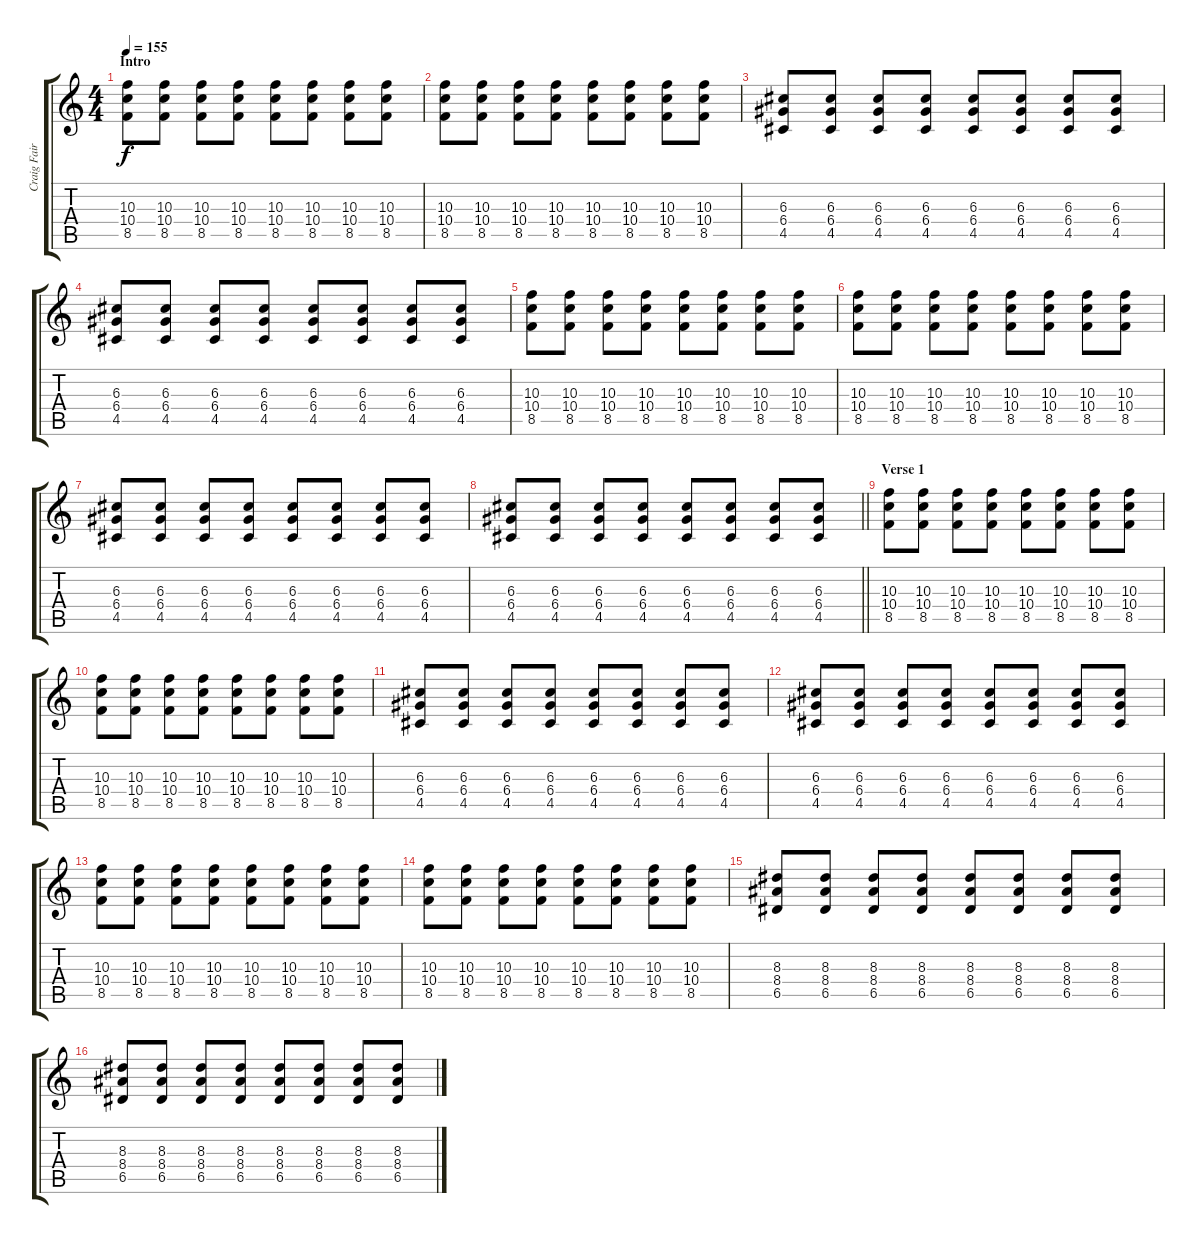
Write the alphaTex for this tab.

\track ("Craig Fairbaugh Guitar 1" "Craig Fair") {mute instrument overdrivenguitar}
\staff {score tabs}
\tuning (E4 B3 G3 D3 A2 E2) {hide}
\ts (4 4)
\section ("" "Intro")
\tempo 155
\clef g2
\ks c
(10.3 10.4 8.5).8{dy f instrument overdrivenguitar} (10.3 10.4 8.5).8 (10.3 10.4 8.5).8 (10.3 10.4 8.5).8 (10.3 10.4 8.5).8 (10.3 10.4 8.5).8 (10.3 10.4 8.5).8 (10.3 10.4 8.5).8 |
(10.3 10.4 8.5).8 (10.3 10.4 8.5).8 (10.3 10.4 8.5).8 (10.3 10.4 8.5).8 (10.3 10.4 8.5).8 (10.3 10.4 8.5).8 (10.3 10.4 8.5).8 (10.3 10.4 8.5).8 |
(6.3 6.4 4.5).8 (6.3 6.4 4.5).8 (6.3 6.4 4.5).8 (6.3 6.4 4.5).8 (6.3 6.4 4.5).8 (6.3 6.4 4.5).8 (6.3 6.4 4.5).8 (6.3 6.4 4.5).8 |
(6.3 6.4 4.5).8 (6.3 6.4 4.5).8 (6.3 6.4 4.5).8 (6.3 6.4 4.5).8 (6.3 6.4 4.5).8 (6.3 6.4 4.5).8 (6.3 6.4 4.5).8 (6.3 6.4 4.5).8 |
(10.3 10.4 8.5).8 (10.3 10.4 8.5).8 (10.3 10.4 8.5).8 (10.3 10.4 8.5).8 (10.3 10.4 8.5).8 (10.3 10.4 8.5).8 (10.3 10.4 8.5).8 (10.3 10.4 8.5).8 |
(10.3 10.4 8.5).8 (10.3 10.4 8.5).8 (10.3 10.4 8.5).8 (10.3 10.4 8.5).8 (10.3 10.4 8.5).8 (10.3 10.4 8.5).8 (10.3 10.4 8.5).8 (10.3 10.4 8.5).8 |
(6.3 6.4 4.5).8 (6.3 6.4 4.5).8 (6.3 6.4 4.5).8 (6.3 6.4 4.5).8 (6.3 6.4 4.5).8 (6.3 6.4 4.5).8 (6.3 6.4 4.5).8 (6.3 6.4 4.5).8 |
\barLineRight lightlight
(6.3 6.4 4.5).8 (6.3 6.4 4.5).8 (6.3 6.4 4.5).8 (6.3 6.4 4.5).8 (6.3 6.4 4.5).8 (6.3 6.4 4.5).8 (6.3 6.4 4.5).8 (6.3 6.4 4.5).8 |
\section ("" "Verse 1")
(10.3 10.4 8.5).8 (10.3 10.4 8.5).8 (10.3 10.4 8.5).8 (10.3 10.4 8.5).8 (10.3 10.4 8.5).8 (10.3 10.4 8.5).8 (10.3 10.4 8.5).8 (10.3 10.4 8.5).8 |
(10.3 10.4 8.5).8 (10.3 10.4 8.5).8 (10.3 10.4 8.5).8 (10.3 10.4 8.5).8 (10.3 10.4 8.5).8 (10.3 10.4 8.5).8 (10.3 10.4 8.5).8 (10.3 10.4 8.5).8 |
(6.3 6.4 4.5).8 (6.3 6.4 4.5).8 (6.3 6.4 4.5).8 (6.3 6.4 4.5).8 (6.3 6.4 4.5).8 (6.3 6.4 4.5).8 (6.3 6.4 4.5).8 (6.3 6.4 4.5).8 |
(6.3 6.4 4.5).8 (6.3 6.4 4.5).8 (6.3 6.4 4.5).8 (6.3 6.4 4.5).8 (6.3 6.4 4.5).8 (6.3 6.4 4.5).8 (6.3 6.4 4.5).8 (6.3 6.4 4.5).8 |
(10.3 10.4 8.5).8 (10.3 10.4 8.5).8 (10.3 10.4 8.5).8 (10.3 10.4 8.5).8 (10.3 10.4 8.5).8 (10.3 10.4 8.5).8 (10.3 10.4 8.5).8 (10.3 10.4 8.5).8 |
(10.3 10.4 8.5).8 (10.3 10.4 8.5).8 (10.3 10.4 8.5).8 (10.3 10.4 8.5).8 (10.3 10.4 8.5).8 (10.3 10.4 8.5).8 (10.3 10.4 8.5).8 (10.3 10.4 8.5).8 |
(8.3 8.4 6.5).8 (8.3 8.4 6.5).8 (8.3 8.4 6.5).8 (8.3 8.4 6.5).8 (8.3 8.4 6.5).8 (8.3 8.4 6.5).8 (8.3 8.4 6.5).8 (8.3 8.4 6.5).8 |
(8.3 8.4 6.5).8 (8.3 8.4 6.5).8 (8.3 8.4 6.5).8 (8.3 8.4 6.5).8 (8.3 8.4 6.5).8 (8.3 8.4 6.5).8 (8.3 8.4 6.5).8 (8.3 8.4 6.5).8
